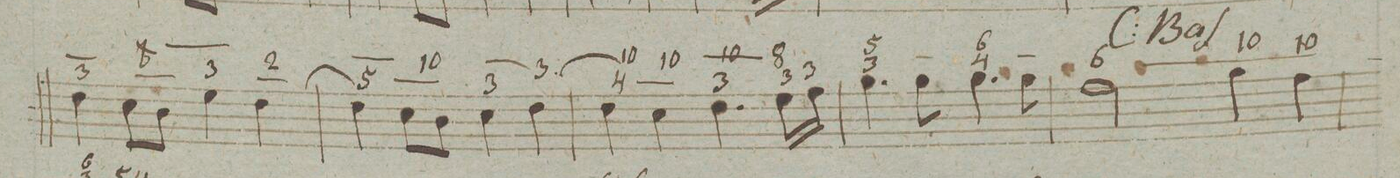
**kern	**fba	**dynam
*I"Organo	*	*
*clefF4	*	*
*k[b-]	*	*
*met(c|)	*	*
*M2/2	*	*
4F\	_ 3_	.
8E\L	#6|_ _	.
8D\J	.	.
4G\	_ 3_	.
[4F\	2_ _	.
=19	=19	=19
4F\]	_ 5_	.
8E\L	10_ _	.
8D\J	.	.
4E\	_ 3	.
[4F\	3	.
=20	=20	=20
4F\]	10 4_	.
4E\	10 _	.
4.F\	10 3	.
16G\LL	8 3	.
16A\JJ	X 3	.
=21	=21	=21
4.B-\	5_ 3_	.
8B-\	.	.
4.B-\	6_ 4_	.
8B-\	.	.
=22	=22	=22
*2\right	*	*
2A\	X 6_	.
4B-\	10 _	.
4A\	10 _	.
=23	=23	=23
*-	*-	*-
